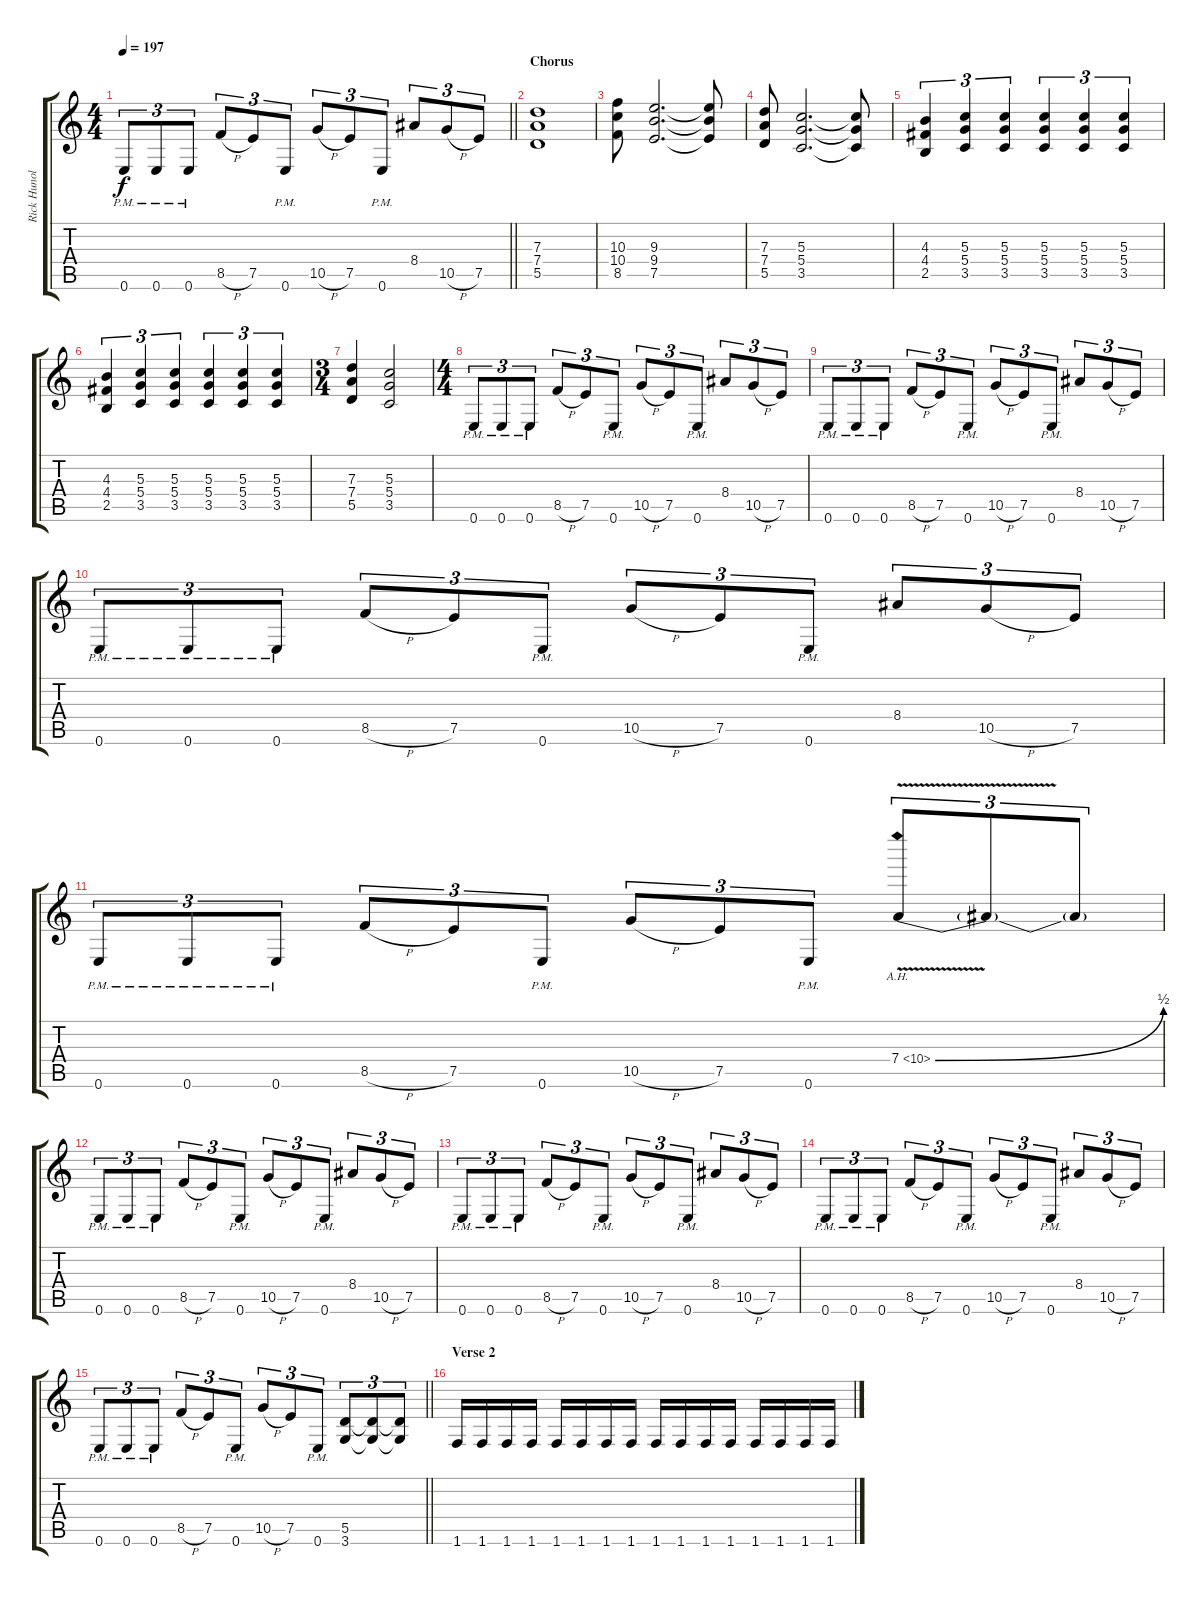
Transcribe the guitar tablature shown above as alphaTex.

\track ("Rick Hunolt" "Rick Hunol") {instrument distortionguitar}
\staff {score tabs}
\tuning (E4 B3 G3 D3 A2 E2) {hide}
\ts (4 4)
\tempo 197
\clef g2
\barLineRight lightlight
\ks c
0.6{pm}.8{tu (3 2) dy f} 0.6{pm}.8{tu (3 2)} 0.6{pm}.8{tu (3 2)} 8.5{h}.8{tu (3 2)} 7.5.8{tu (3 2)} 0.6{pm}.8{tu (3 2)} 10.5{h}.8{tu (3 2)} 7.5.8{tu (3 2)} 0.6{pm}.8{tu (3 2)} 8.4.8{tu (3 2)} 10.5{h}.8{tu (3 2)} 7.5.8{tu (3 2)} |
\section ("" "Chorus")
(7.3 7.4 5.5).1 |
(10.3 10.4 8.5).8 (9.3 9.4 7.5).2{d} (9.3{t} 9.4{t} 7.5{t}).8 |
(7.3 7.4 5.5).8 (5.3 5.4 3.5).2{d} (5.3{t} 5.4{t} 3.5{t}).8 |
(4.3 4.4 2.5).4{tu (3 2)} (5.3 5.4 3.5).4{tu (3 2)} (5.3 5.4 3.5).4{tu (3 2)} (5.3 5.4 3.5).4{tu (3 2)} (5.3 5.4 3.5).4{tu (3 2)} (5.3 5.4 3.5).4{tu (3 2)} |
(4.3 4.4 2.5).4{tu (3 2)} (5.3 5.4 3.5).4{tu (3 2)} (5.3 5.4 3.5).4{tu (3 2)} (5.3 5.4 3.5).4{tu (3 2)} (5.3 5.4 3.5).4{tu (3 2)} (5.3 5.4 3.5).4{tu (3 2)} |
\ts (3 4)
(7.3 7.4 5.5).4 (5.3 5.4 3.5).2 |
\ts (4 4)
0.6{pm}.8{tu (3 2)} 0.6{pm}.8{tu (3 2)} 0.6{pm}.8{tu (3 2)} 8.5{h}.8{tu (3 2)} 7.5.8{tu (3 2)} 0.6{pm}.8{tu (3 2)} 10.5{h}.8{tu (3 2)} 7.5.8{tu (3 2)} 0.6{pm}.8{tu (3 2)} 8.4.8{tu (3 2)} 10.5{h}.8{tu (3 2)} 7.5.8{tu (3 2)} |
0.6{pm}.8{tu (3 2)} 0.6{pm}.8{tu (3 2)} 0.6{pm}.8{tu (3 2)} 8.5{h}.8{tu (3 2)} 7.5.8{tu (3 2)} 0.6{pm}.8{tu (3 2)} 10.5{h}.8{tu (3 2)} 7.5.8{tu (3 2)} 0.6{pm}.8{tu (3 2)} 8.4.8{tu (3 2)} 10.5{h}.8{tu (3 2)} 7.5.8{tu (3 2)} |
0.6{pm}.8{tu (3 2)} 0.6{pm}.8{tu (3 2)} 0.6{pm}.8{tu (3 2)} 8.5{h}.8{tu (3 2)} 7.5.8{tu (3 2)} 0.6{pm}.8{tu (3 2)} 10.5{h}.8{tu (3 2)} 7.5.8{tu (3 2)} 0.6{pm}.8{tu (3 2)} 8.4.8{tu (3 2)} 10.5{h}.8{tu (3 2)} 7.5.8{tu (3 2)} |
0.6{pm}.8{tu (3 2)} 0.6{pm}.8{tu (3 2)} 0.6{pm}.8{tu (3 2)} 8.5{h}.8{tu (3 2)} 7.5.8{tu (3 2)} 0.6{pm}.8{tu (3 2)} 10.5{h}.8{tu (3 2)} 7.5.8{tu (3 2)} 0.6{pm}.8{tu (3 2)} 7.4{be (bend 0 0 60 2) ah 3 v}.8{tu (3 2)} 7.4{t}.8{tu (3 2)} 7.4{t}.8{tu (3 2)} |
0.6{pm}.8{tu (3 2)} 0.6{pm}.8{tu (3 2)} 0.6{pm}.8{tu (3 2)} 8.5{h}.8{tu (3 2)} 7.5.8{tu (3 2)} 0.6{pm}.8{tu (3 2)} 10.5{h}.8{tu (3 2)} 7.5.8{tu (3 2)} 0.6{pm}.8{tu (3 2)} 8.4.8{tu (3 2)} 10.5{h}.8{tu (3 2)} 7.5.8{tu (3 2)} |
0.6{pm}.8{tu (3 2)} 0.6{pm}.8{tu (3 2)} 0.6{pm}.8{tu (3 2)} 8.5{h}.8{tu (3 2)} 7.5.8{tu (3 2)} 0.6{pm}.8{tu (3 2)} 10.5{h}.8{tu (3 2)} 7.5.8{tu (3 2)} 0.6{pm}.8{tu (3 2)} 8.4.8{tu (3 2)} 10.5{h}.8{tu (3 2)} 7.5.8{tu (3 2)} |
0.6{pm}.8{tu (3 2)} 0.6{pm}.8{tu (3 2)} 0.6{pm}.8{tu (3 2)} 8.5{h}.8{tu (3 2)} 7.5.8{tu (3 2)} 0.6{pm}.8{tu (3 2)} 10.5{h}.8{tu (3 2)} 7.5.8{tu (3 2)} 0.6{pm}.8{tu (3 2)} 8.4.8{tu (3 2)} 10.5{h}.8{tu (3 2)} 7.5.8{tu (3 2)} |
\barLineRight lightlight
0.6{pm}.8{tu (3 2)} 0.6{pm}.8{tu (3 2)} 0.6{pm}.8{tu (3 2)} 8.5{h}.8{tu (3 2)} 7.5.8{tu (3 2)} 0.6{pm}.8{tu (3 2)} 10.5{h}.8{tu (3 2)} 7.5.8{tu (3 2)} 0.6{pm}.8{tu (3 2)} (5.5 3.6).8{tu (3 2)} (5.5{t} 3.6{t}).8{tu (3 2)} (5.5{t} 3.6{t}).8{tu (3 2)} |
\section ("" "Verse 2")
1.6.16 1.6.16 1.6.16 1.6.16 1.6.16 1.6.16 1.6.16 1.6.16 1.6.16 1.6.16 1.6.16 1.6.16 1.6.16 1.6.16 1.6.16 1.6.16
